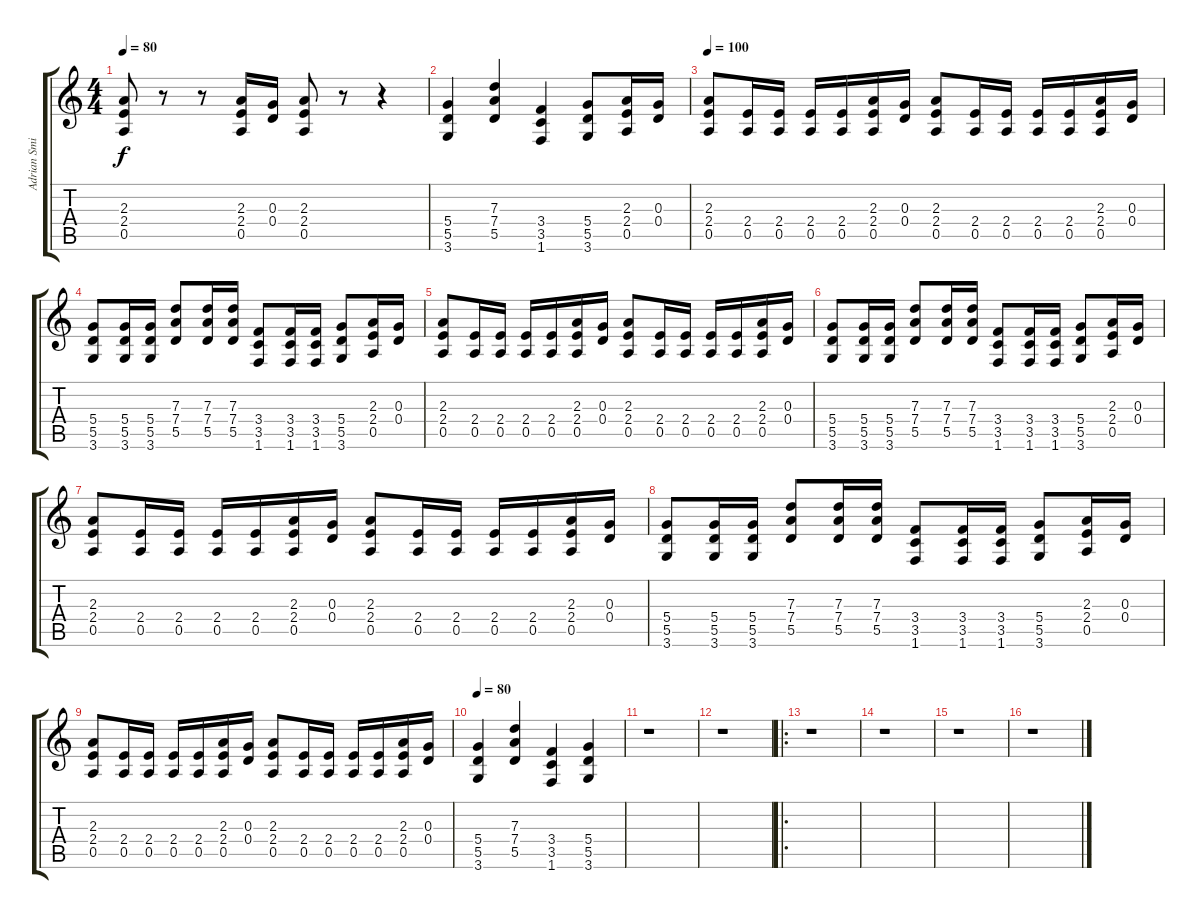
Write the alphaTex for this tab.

\track ("Adrian Smith" "Adrian Smi") {instrument distortionguitar}
\staff {score tabs}
\tuning (E4 B3 G3 D3 A2 E2) {hide}
\ts (4 4)
\tempo 80
\clef g2
\ks c
(2.3 2.4 0.5).8{dy f} r.8 r.8 (2.3 2.4 0.5).16 (0.3 0.4).16 (2.3 2.4 0.5).8 r.8 r.4 |
(5.4 5.5 3.6).4 (7.3 7.4 5.5).4 (3.4 3.5 1.6).4 (5.4 5.5 3.6).8 (2.3 2.4 0.5).16 (0.3 0.4).16 |
\tempo 100
(2.3 2.4 0.5).8 (2.4 0.5).16 (2.4 0.5).16 (2.4 0.5).16 (2.4 0.5).16 (2.3 2.4 0.5).16 (0.3 0.4).16 (2.3 2.4 0.5).8 (2.4 0.5).16 (2.4 0.5).16 (2.4 0.5).16 (2.4 0.5).16 (2.3 2.4 0.5).16 (0.3 0.4).16 |
(5.4 5.5 3.6).8 (5.4 5.5 3.6).16 (5.4 5.5 3.6).16 (7.3 7.4 5.5).8 (7.3 7.4 5.5).16 (7.3 7.4 5.5).16 (3.4 3.5 1.6).8 (3.4 3.5 1.6).16 (3.4 3.5 1.6).16 (5.4 5.5 3.6).8 (2.3 2.4 0.5).16 (0.3 0.4).16 |
(2.3 2.4 0.5).8 (2.4 0.5).16 (2.4 0.5).16 (2.4 0.5).16 (2.4 0.5).16 (2.3 2.4 0.5).16 (0.3 0.4).16 (2.3 2.4 0.5).8 (2.4 0.5).16 (2.4 0.5).16 (2.4 0.5).16 (2.4 0.5).16 (2.3 2.4 0.5).16 (0.3 0.4).16 |
(5.4 5.5 3.6).8 (5.4 5.5 3.6).16 (5.4 5.5 3.6).16 (7.3 7.4 5.5).8 (7.3 7.4 5.5).16 (7.3 7.4 5.5).16 (3.4 3.5 1.6).8 (3.4 3.5 1.6).16 (3.4 3.5 1.6).16 (5.4 5.5 3.6).8 (2.3 2.4 0.5).16 (0.3 0.4).16 |
(2.3 2.4 0.5).8 (2.4 0.5).16 (2.4 0.5).16 (2.4 0.5).16 (2.4 0.5).16 (2.3 2.4 0.5).16 (0.3 0.4).16 (2.3 2.4 0.5).8 (2.4 0.5).16 (2.4 0.5).16 (2.4 0.5).16 (2.4 0.5).16 (2.3 2.4 0.5).16 (0.3 0.4).16 |
(5.4 5.5 3.6).8 (5.4 5.5 3.6).16 (5.4 5.5 3.6).16 (7.3 7.4 5.5).8 (7.3 7.4 5.5).16 (7.3 7.4 5.5).16 (3.4 3.5 1.6).8 (3.4 3.5 1.6).16 (3.4 3.5 1.6).16 (5.4 5.5 3.6).8 (2.3 2.4 0.5).16 (0.3 0.4).16 |
(2.3 2.4 0.5).8 (2.4 0.5).16 (2.4 0.5).16 (2.4 0.5).16 (2.4 0.5).16 (2.3 2.4 0.5).16 (0.3 0.4).16 (2.3 2.4 0.5).8 (2.4 0.5).16 (2.4 0.5).16 (2.4 0.5).16 (2.4 0.5).16 (2.3 2.4 0.5).16 (0.3 0.4).16 |
\tempo 80
(5.4 5.5 3.6).4 (7.3 7.4 5.5).4 (3.4 3.5 1.6).4 (5.4 5.5 3.6).4 |
r.1 |
r.1 |
\ro
r.1 |
r.1 |
r.1 |
r.1
